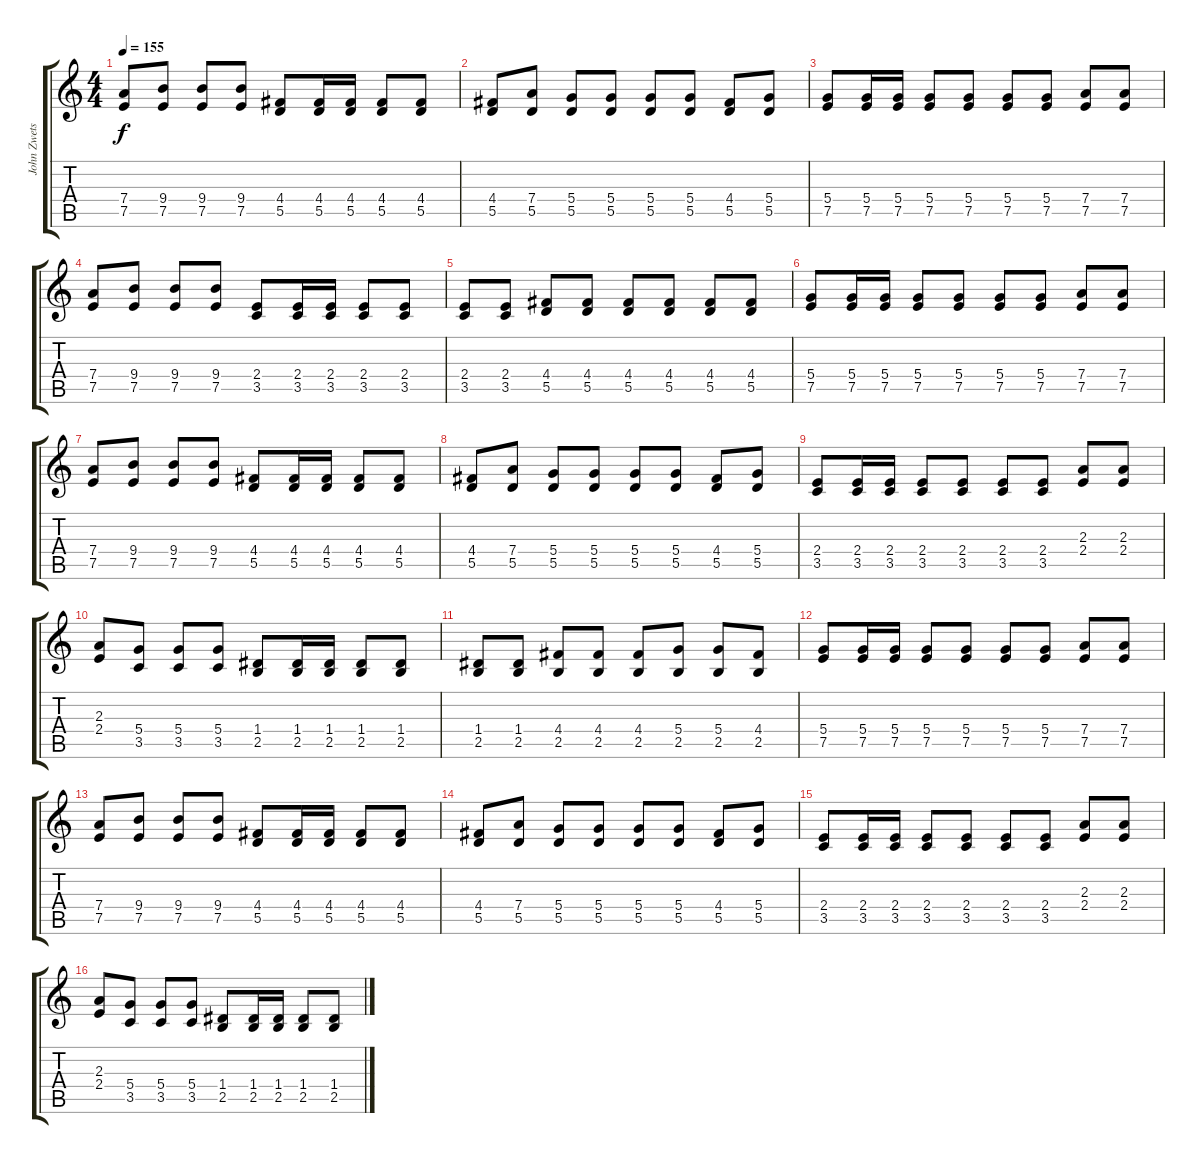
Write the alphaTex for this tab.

\track ("John Zwetsloot (Rhythme)" "John Zwets") {instrument overdrivenguitar}
\staff {score tabs}
\tuning (E4 B3 G3 D3 A2 E2) {hide}
\ts (4 4)
\tempo 155
\clef g2
\ks c
(7.4 7.5).8{dy f} (9.4 7.5).8 (9.4 7.5).8 (9.4 7.5).8 (4.4 5.5).8 (4.4 5.5).16 (4.4 5.5).16 (4.4 5.5).8 (4.4 5.5).8 |
(4.4 5.5).8 (7.4 5.5).8 (5.4 5.5).8 (5.4 5.5).8 (5.4 5.5).8 (5.4 5.5).8 (4.4 5.5).8 (5.4 5.5).8 |
(5.4 7.5).8 (5.4 7.5).16 (5.4 7.5).16 (5.4 7.5).8 (5.4 7.5).8 (5.4 7.5).8 (5.4 7.5).8 (7.4 7.5).8 (7.4 7.5).8 |
(7.4 7.5).8 (9.4 7.5).8 (9.4 7.5).8 (9.4 7.5).8 (2.4 3.5).8 (2.4 3.5).16 (2.4 3.5).16 (2.4 3.5).8 (2.4 3.5).8 |
(2.4 3.5).8 (2.4 3.5).8 (4.4 5.5).8 (4.4 5.5).8 (4.4 5.5).8 (4.4 5.5).8 (4.4 5.5).8 (4.4 5.5).8 |
(5.4 7.5).8 (5.4 7.5).16 (5.4 7.5).16 (5.4 7.5).8 (5.4 7.5).8 (5.4 7.5).8 (5.4 7.5).8 (7.4 7.5).8 (7.4 7.5).8 |
(7.4 7.5).8 (9.4 7.5).8 (9.4 7.5).8 (9.4 7.5).8 (4.4 5.5).8 (4.4 5.5).16 (4.4 5.5).16 (4.4 5.5).8 (4.4 5.5).8 |
(4.4 5.5).8 (7.4 5.5).8 (5.4 5.5).8 (5.4 5.5).8 (5.4 5.5).8 (5.4 5.5).8 (4.4 5.5).8 (5.4 5.5).8 |
(2.4 3.5).8 (2.4 3.5).16 (2.4 3.5).16 (2.4 3.5).8 (2.4 3.5).8 (2.4 3.5).8 (2.4 3.5).8 (2.3 2.4).8 (2.3 2.4).8 |
(2.3 2.4).8 (5.4 3.5).8 (5.4 3.5).8 (5.4 3.5).8 (1.4 2.5).8 (1.4 2.5).16 (1.4 2.5).16 (1.4 2.5).8 (1.4 2.5).8 |
(1.4 2.5).8 (1.4 2.5).8 (4.4 2.5).8 (4.4 2.5).8 (4.4 2.5).8 (5.4 2.5).8 (5.4 2.5).8 (4.4 2.5).8 |
(5.4 7.5).8 (5.4 7.5).16 (5.4 7.5).16 (5.4 7.5).8 (5.4 7.5).8 (5.4 7.5).8 (5.4 7.5).8 (7.4 7.5).8 (7.4 7.5).8 |
(7.4 7.5).8 (9.4 7.5).8 (9.4 7.5).8 (9.4 7.5).8 (4.4 5.5).8 (4.4 5.5).16 (4.4 5.5).16 (4.4 5.5).8 (4.4 5.5).8 |
(4.4 5.5).8 (7.4 5.5).8 (5.4 5.5).8 (5.4 5.5).8 (5.4 5.5).8 (5.4 5.5).8 (4.4 5.5).8 (5.4 5.5).8 |
(2.4 3.5).8 (2.4 3.5).16 (2.4 3.5).16 (2.4 3.5).8 (2.4 3.5).8 (2.4 3.5).8 (2.4 3.5).8 (2.3 2.4).8 (2.3 2.4).8 |
(2.3 2.4).8 (5.4 3.5).8 (5.4 3.5).8 (5.4 3.5).8 (1.4 2.5).8 (1.4 2.5).16 (1.4 2.5).16 (1.4 2.5).8 (1.4 2.5).8
